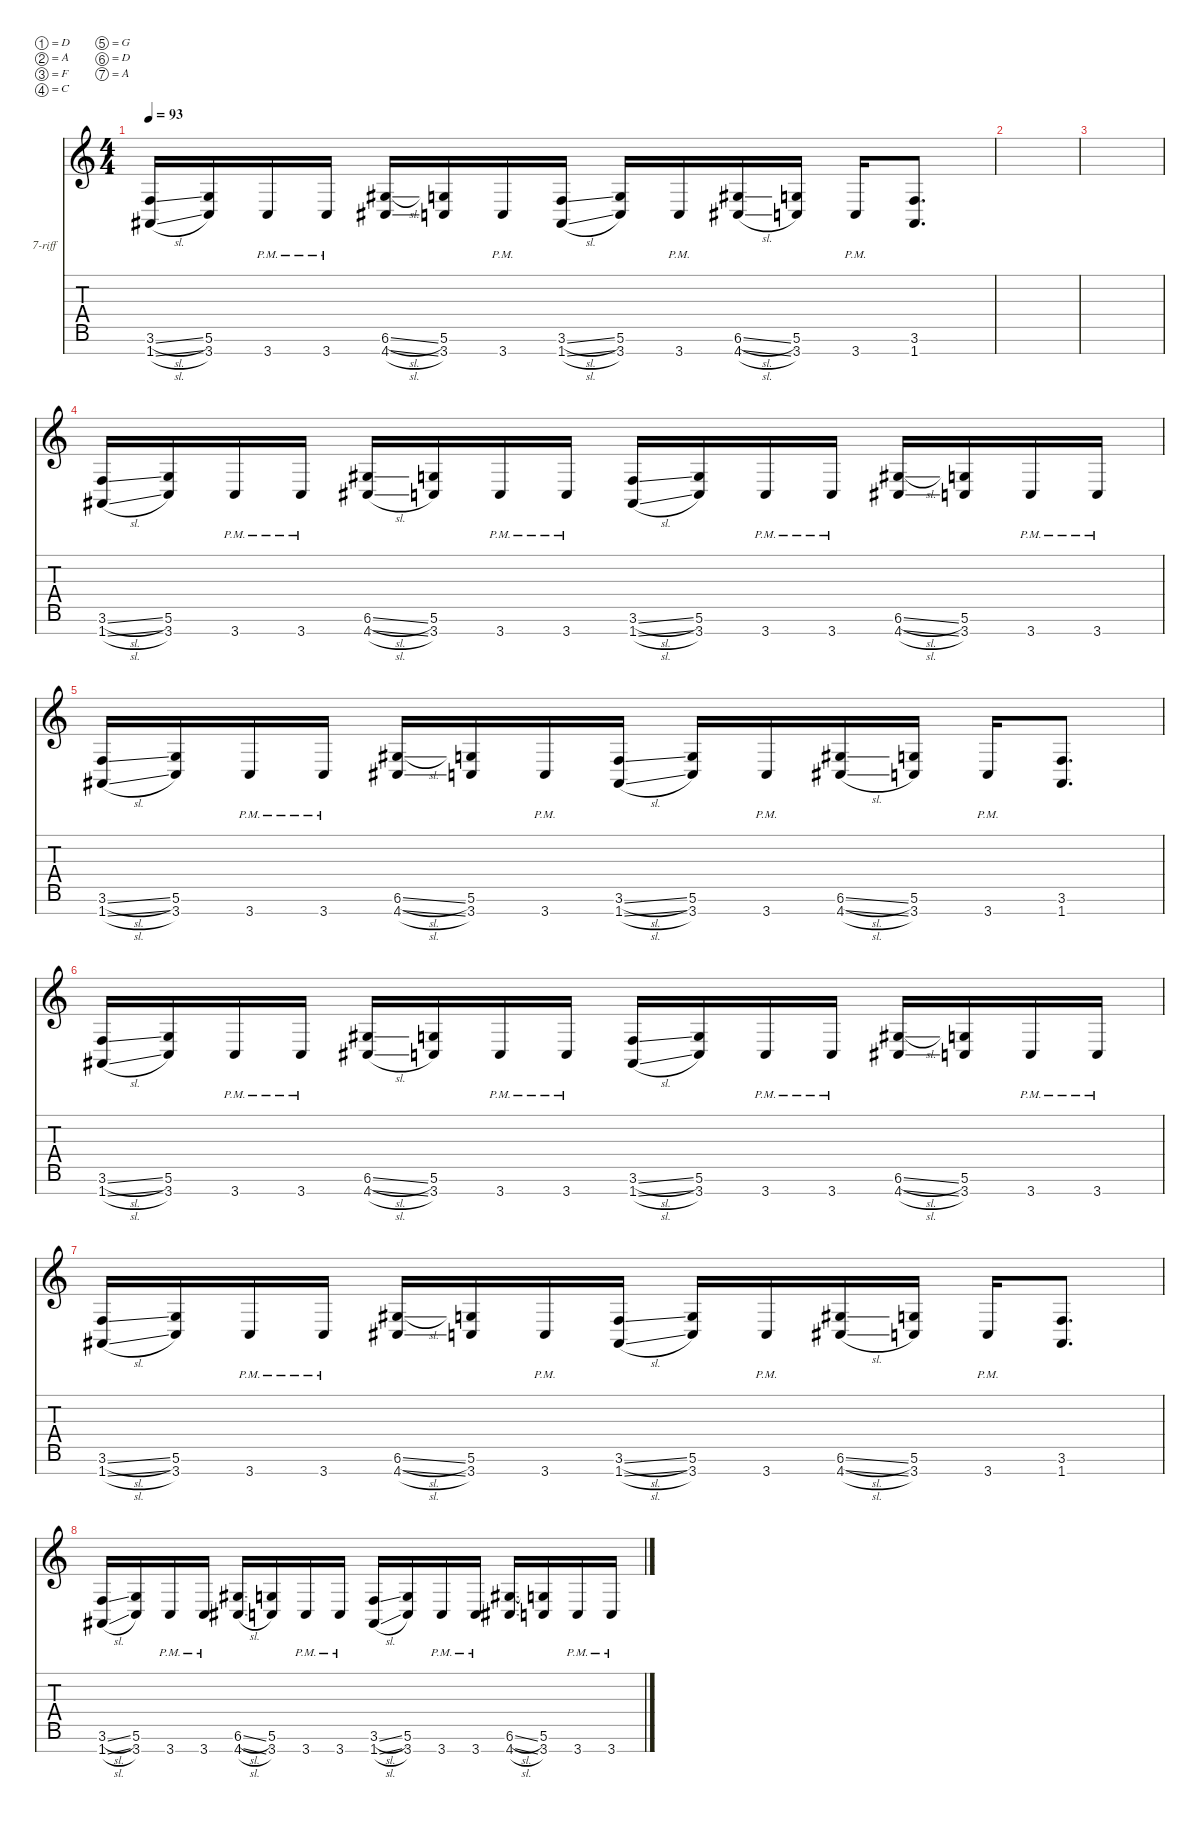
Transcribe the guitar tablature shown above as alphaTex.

\defaultSystemsLayout 2
\hideDynamics
\bracketExtendMode nobrackets
\firstSystemTrackNameOrientation horizontal
\otherSystemsTrackNameOrientation horizontal
\track ("7-riff" "7-riff") {solo instrument distortionguitar}
\staff {score tabs}
\tuning (D4 A3 F3 C3 G2 D2 A1)
\ts (4 4)
\scale
1.03043
\tempo 93
\accidentals auto
\clef g2
\ottava regular
\simile none
\ks c
(3.6{sl} 1.7{sl acc #}).16{dy f beam Up} (5.6 3.7).16{beam Up} 3.7{pm}.16{beam Up} 3.7{pm}.16{beam Up} (4.7{sl acc #} 6.6{sl acc #}).16{beam Up} (3.7 5.6).16{beam Up} 3.7{pm}.16{beam Up} (3.6{sl} 1.7{sl acc #}).16{beam Up} (5.6 3.7).16{beam Up} 3.7{pm}.16{beam Up} (6.6{sl acc #} 4.7{sl acc #}).16{beam Up} (5.6 3.7).16{beam Up} 3.7{pm}.16{beam Up} (3.6 1.7{acc #}).8{d beam Up} |
\scale
0.969568 |
\scale
1.03043 |
\scale
0.969568 (3.6{sl} 1.7{sl acc #}).16{beam Up} (5.6 3.7).16{beam Up} 3.7{pm}.16{beam Up} 3.7{pm}.16{beam Up} (6.6{sl acc #} 4.7{sl acc #}).16{beam Up} (5.6 3.7).16{beam Up} 3.7{pm}.16{beam Up} 3.7{pm}.16{beam Up} (3.6{sl} 1.7{sl acc #}).16{beam Up} (5.6 3.7).16{beam Up} 3.7{pm}.16{beam Up} 3.7{pm}.16{beam Up} (4.7{sl acc #} 6.6{sl acc #}).16{beam Up} (3.7 5.6).16{beam Up} 3.7{pm}.16{beam Up} 3.7{pm}.16{beam Up} |
\scale
1.03043 (3.6{sl} 1.7{sl acc #}).16{beam Up} (5.6 3.7).16{beam Up} 3.7{pm}.16{beam Up} 3.7{pm}.16{beam Up} (4.7{sl acc #} 6.6{sl acc #}).16{beam Up} (3.7 5.6).16{beam Up} 3.7{pm}.16{beam Up} (3.6{sl} 1.7{sl acc #}).16{beam Up} (5.6 3.7).16{beam Up} 3.7{pm}.16{beam Up} (6.6{sl acc #} 4.7{sl acc #}).16{beam Up} (5.6 3.7).16{beam Up} 3.7{pm}.16{beam Up} (3.6 1.7{acc #}).8{d beam Up} |
\scale
0.969568 (3.6{sl} 1.7{sl acc #}).16{beam Up} (5.6 3.7).16{beam Up} 3.7{pm}.16{beam Up} 3.7{pm}.16{beam Up} (6.6{sl acc #} 4.7{sl acc #}).16{beam Up} (5.6 3.7).16{beam Up} 3.7{pm}.16{beam Up} 3.7{pm}.16{beam Up} (3.6{sl} 1.7{sl acc #}).16{beam Up} (5.6 3.7).16{beam Up} 3.7{pm}.16{beam Up} 3.7{pm}.16{beam Up} (4.7{sl acc #} 6.6{sl acc #}).16{beam Up} (3.7 5.6).16{beam Up} 3.7{pm}.16{beam Up} 3.7{pm}.16{beam Up} |
\scale
1.03043 (3.6{sl} 1.7{sl acc #}).16{beam Up} (5.6 3.7).16{beam Up} 3.7{pm}.16{beam Up} 3.7{pm}.16{beam Up} (4.7{sl acc #} 6.6{sl acc #}).16{beam Up} (3.7 5.6).16{beam Up} 3.7{pm}.16{beam Up} (3.6{sl} 1.7{sl acc #}).16{beam Up} (5.6 3.7).16{beam Up} 3.7{pm}.16{beam Up} (6.6{sl acc #} 4.7{sl acc #}).16{beam Up} (5.6 3.7).16{beam Up} 3.7{pm}.16{beam Up} (3.6 1.7{acc #}).8{d beam Up} |
\scale
0.969568 (3.6{sl} 1.7{sl acc #}).16{beam Up} (5.6 3.7).16{beam Up} 3.7{pm}.16{beam Up} 3.7{pm}.16{beam Up} (6.6{sl acc #} 4.7{sl acc #}).16{beam Up} (5.6 3.7).16{beam Up} 3.7{pm}.16{beam Up} 3.7{pm}.16{beam Up} (3.6{sl} 1.7{sl acc #}).16{beam Up} (5.6 3.7).16{beam Up} 3.7{pm}.16{beam Up} 3.7{pm}.16{beam Up} (4.7{sl acc #} 6.6{sl acc #}).16{beam Up} (3.7 5.6).16{beam Up} 3.7{pm}.16{beam Up} 3.7{pm}.16{beam Up}
